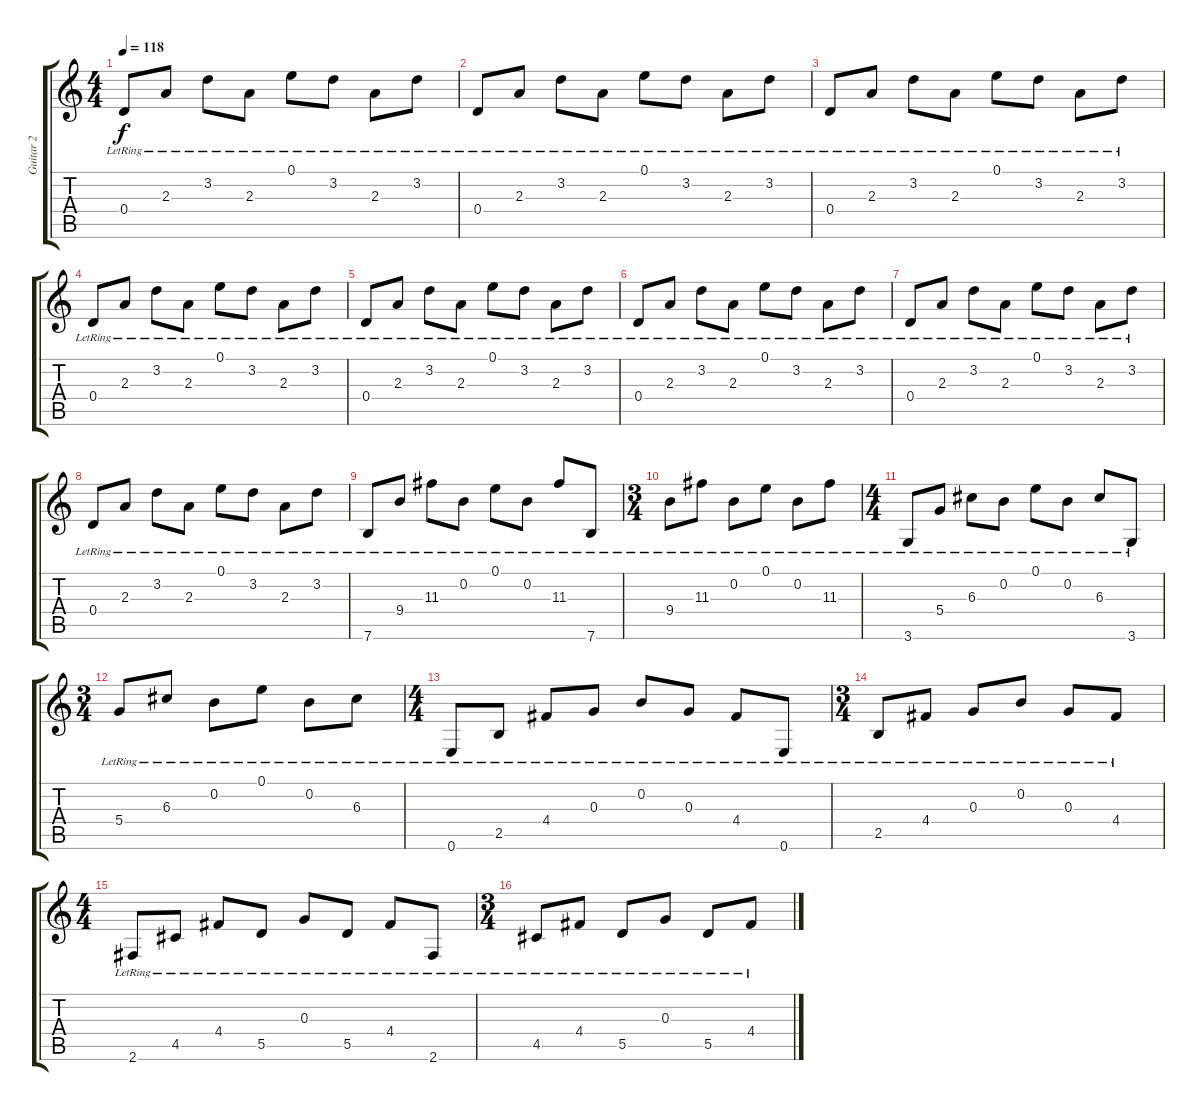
\track ("Guitar 2" "Guitar 2") {instrument acousticguitarsteel}
\staff {score tabs}
\tuning (E4 B3 G3 D3 A2 E2) {hide}
\ts (4 4)
\tempo 118
\clef g2
\ks c
0.4{lr}.8{dy f instrument acousticguitarsteel} 2.3{lr}.8 3.2{lr}.8 2.3{lr}.8 0.1{lr}.8 3.2{lr}.8 2.3{lr}.8 3.2{lr}.8 |
0.4{lr}.8 2.3{lr}.8 3.2{lr}.8 2.3{lr}.8 0.1{lr}.8 3.2{lr}.8 2.3{lr}.8 3.2{lr}.8 |
0.4{lr}.8 2.3{lr}.8 3.2{lr}.8 2.3{lr}.8 0.1{lr}.8 3.2{lr}.8 2.3{lr}.8 3.2{lr}.8 |
0.4{lr}.8 2.3{lr}.8 3.2{lr}.8 2.3{lr}.8 0.1{lr}.8 3.2{lr}.8 2.3{lr}.8 3.2{lr}.8 |
0.4{lr}.8 2.3{lr}.8 3.2{lr}.8 2.3{lr}.8 0.1{lr}.8 3.2{lr}.8 2.3{lr}.8 3.2{lr}.8 |
0.4{lr}.8 2.3{lr}.8 3.2{lr}.8 2.3{lr}.8 0.1{lr}.8 3.2{lr}.8 2.3{lr}.8 3.2{lr}.8 |
0.4{lr}.8 2.3{lr}.8 3.2{lr}.8 2.3{lr}.8 0.1{lr}.8 3.2{lr}.8 2.3{lr}.8 3.2{lr}.8 |
0.4{lr}.8 2.3{lr}.8 3.2{lr}.8 2.3{lr}.8 0.1{lr}.8 3.2{lr}.8 2.3{lr}.8 3.2{lr}.8 |
7.6{lr}.8 9.4{lr}.8 11.3{lr}.8 0.2{lr}.8 0.1{lr}.8 0.2{lr}.8 11.3{lr}.8 7.6{lr}.8 |
\ts (3 4)
9.4{lr}.8 11.3{lr}.8 0.2{lr}.8 0.1{lr}.8 0.2{lr}.8 11.3{lr}.8 |
\ts (4 4)
3.6{lr}.8 5.4{lr}.8 6.3{lr}.8 0.2{lr}.8 0.1{lr}.8 0.2{lr}.8 6.3{lr}.8 3.6{lr}.8 |
\ts (3 4)
5.4{lr}.8 6.3{lr}.8 0.2{lr}.8 0.1{lr}.8 0.2{lr}.8 6.3{lr}.8 |
\ts (4 4)
0.6{lr}.8 2.5{lr}.8 4.4{lr}.8 0.3{lr}.8 0.2{lr}.8 0.3{lr}.8 4.4{lr}.8 0.6{lr}.8 |
\ts (3 4)
2.5{lr}.8 4.4{lr}.8 0.3{lr}.8 0.2{lr}.8 0.3{lr}.8 4.4{lr}.8 |
\ts (4 4)
2.6{lr}.8 4.5{lr}.8 4.4{lr}.8 5.5{lr}.8 0.3{lr}.8 5.5{lr}.8 4.4{lr}.8 2.6{lr}.8 |
\ts (3 4)
4.5{lr}.8 4.4{lr}.8 5.5{lr}.8 0.3{lr}.8 5.5{lr}.8 4.4{lr}.8
